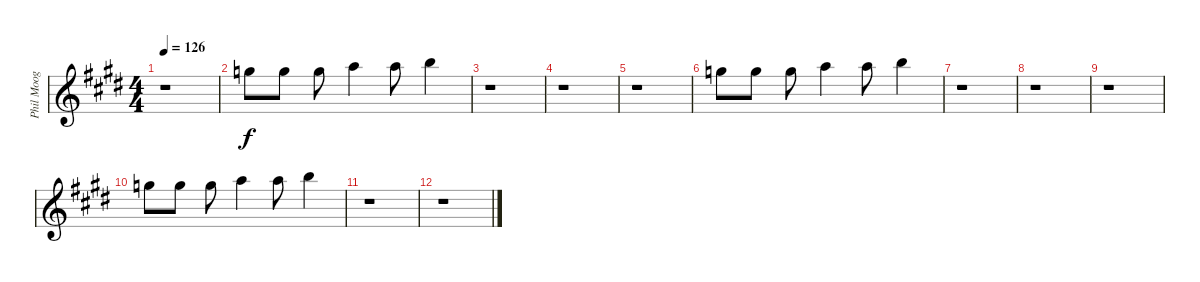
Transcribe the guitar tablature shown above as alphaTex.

\track ("Phil Moog Vocals II" "Phil Moog ") {instrument contrabass}
\staff {score}
\tuning (E4 B3 G3 D3 A2 E2) {hide}
\ts (4 4)
\tempo 126
\clef g2
\ks e
r.1{dy f} |
8.2.8 8.2.8 8.2.8 10.2.4 10.2.8 7.1.4 |
r.1 |
r.1 |
r.1 |
8.2.8 8.2.8 8.2.8 10.2.4 10.2.8 7.1.4 |
r.1 |
r.1 |
r.1 |
8.2.8 8.2.8 8.2.8 10.2.4 10.2.8 7.1.4 |
r.1 |
r.1
